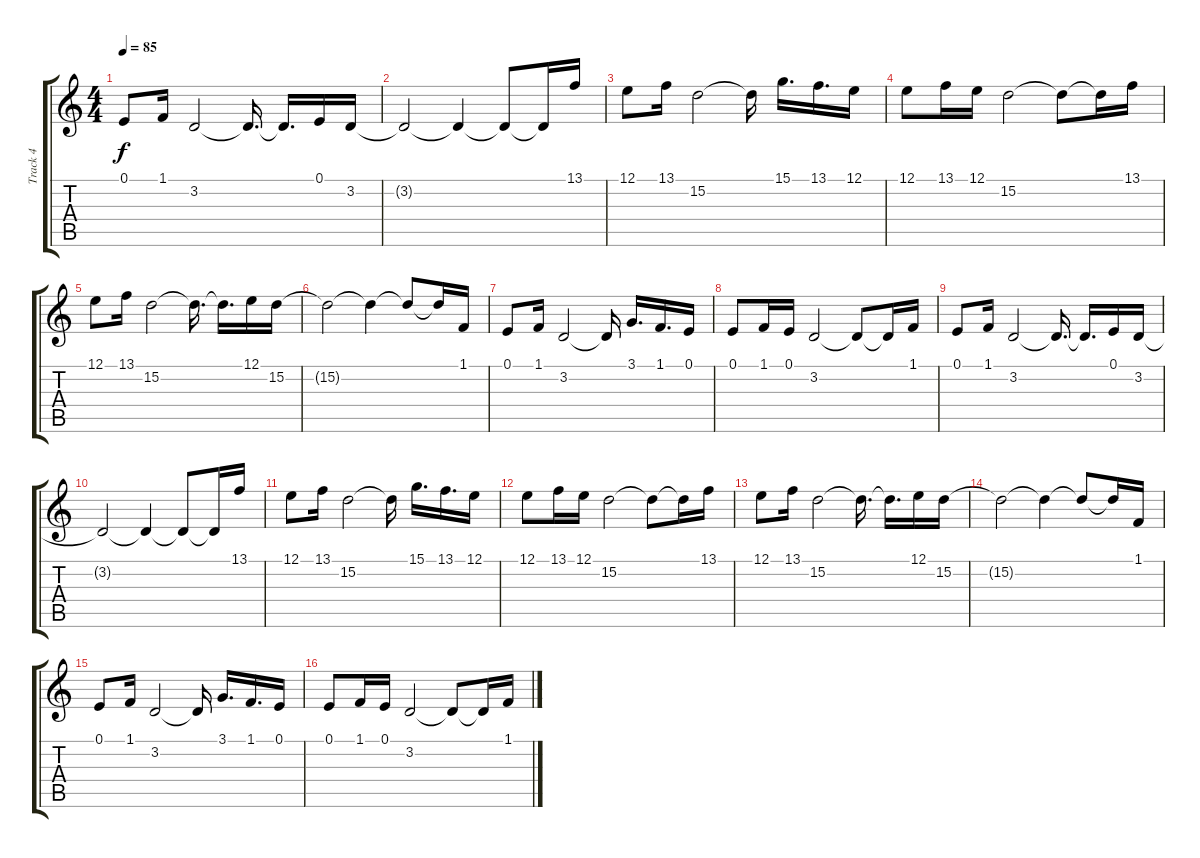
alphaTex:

\track ("Track 4" "Track 4") {instrument lead2sawtooth}
\staff {score tabs}
\tuning (E4 B3 G3 D3 A2 D2) {hide}
\ts (4 4)
\tempo 85
\clef g2
\ks c
0.1.8{dy f} 1.1.16 3.2.2 3.2{t}.16{d} 3.2{t}.16{d} 0.1.16 3.2.16 |
3.2{t}.2 3.2{t}.4 3.2{t}.8 3.2{t}.16 13.1.16 |
12.1.8 13.1.16 15.2.2 15.2{t}.16 15.1.16{d} 13.1.16{d} 12.1.16 |
12.1.8 13.1.16 12.1.16 15.2.2 15.2{t}.8 15.2{t}.16 13.1.16 |
12.1.8 13.1.16 15.2.2 15.2{t}.16{d} 15.2{t}.16{d} 12.1.16 15.2.16 |
15.2{t}.2 15.2{t}.4 15.2{t}.8 15.2{t}.16 1.1.16 |
0.1.8 1.1.16 3.2.2 3.2{t}.16 3.1.16{d} 1.1.16{d} 0.1.16 |
0.1.8 1.1.16 0.1.16 3.2.2 3.2{t}.8 3.2{t}.16 1.1.16 |
0.1.8 1.1.16 3.2.2 3.2{t}.16{d} 3.2{t}.16{d} 0.1.16 3.2.16 |
3.2{t}.2 3.2{t}.4 3.2{t}.8 3.2{t}.16 13.1.16 |
12.1.8 13.1.16 15.2.2 15.2{t}.16 15.1.16{d} 13.1.16{d} 12.1.16 |
12.1.8 13.1.16 12.1.16 15.2.2 15.2{t}.8 15.2{t}.16 13.1.16 |
12.1.8 13.1.16 15.2.2 15.2{t}.16{d} 15.2{t}.16{d} 12.1.16 15.2.16 |
15.2{t}.2 15.2{t}.4 15.2{t}.8 15.2{t}.16 1.1.16 |
0.1.8 1.1.16 3.2.2 3.2{t}.16 3.1.16{d} 1.1.16{d} 0.1.16 |
0.1.8 1.1.16 0.1.16 3.2.2 3.2{t}.8 3.2{t}.16 1.1.16
